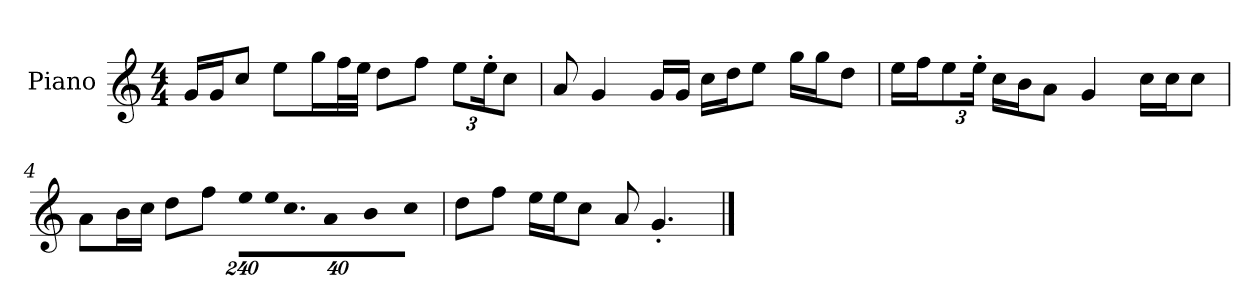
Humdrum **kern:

**kern
*part1
*staff1
*I"Piano
*I'P-no
*clefG2
*k[]
*M4/4
*MM90
=1
16g/LL
16g/J
8cc/J
8ee\L
16gg\L
32ff\L
32ee\JJJ
8dd\L
8ff\J
*Xbrackettup
12ee\L
24ee'\K
8cc\J
=2
8a/
4g/
16g/LL
16g/JJ
16cc\LL
16dd\J
8ee\J
16gg\LL
16gg\J
8dd\J
=3
16ee\LL
16ff\J
12ee\
24ee'\Jk
16cc\LL
16b\J
8a\J
4g/
16cc\LL
16cc\J
8cc\J
!!LO:LB:g=z
=4
8a\L
16b\L
16cc\JJ
8dd\L
8ff\J
!LO:N:vis=16
1920%137ee\LL
!LO:N:vis=32
640%23ee\K
!LO:N:vis=16.
960%103cc\J
!LO:N:vis=8
960%137a\
!LO:N:vis=16
1920%137b\L
!LO:N:vis=16
1920%137cc\JJ
=5
8dd\L
8ff\J
16ee\LL
16ee\J
8cc\J
8a/
4.g'/
==
*-
